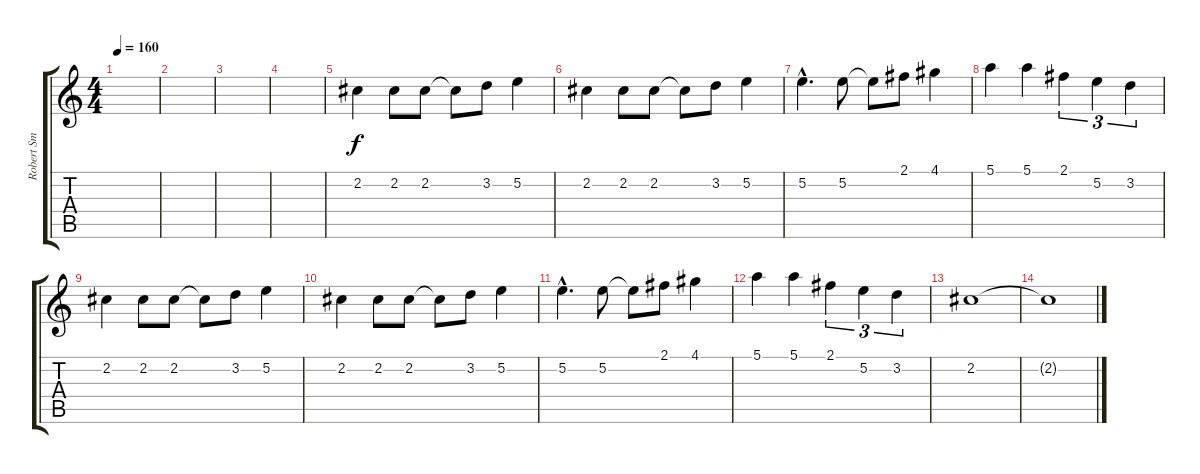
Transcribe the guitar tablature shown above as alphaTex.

\track (" Robert Smith guitar" " Robert Sm") {instrument electricguitarclean}
\staff {score tabs}
\tuning (E4 B3 G3 D3 A2 E2) {hide}
\ts (4 4)
\section ("" "")
\tempo 160
\clef g2
\ks c
|
\section ("" "")
|
\section ("" "")
|
|
2.2.4 2.2.8 2.2.8 2.2{t}.8 3.2.8 5.2.4 |
2.2.4 2.2.8 2.2.8 2.2{t}.8 3.2.8 5.2.4 |
5.2{hac}.4{d} 5.2.8 5.2{t}.8 2.1.8 4.1.4 |
5.1.4 5.1.4 2.1.4{tu (3 2)} 5.2.4{tu (3 2)} 3.2.4{tu (3 2)} |
2.2.4 2.2.8 2.2.8 2.2{t}.8 3.2.8 5.2.4 |
2.2.4 2.2.8 2.2.8 2.2{t}.8 3.2.8 5.2.4 |
5.2{hac}.4{d} 5.2.8 5.2{t}.8 2.1.8 4.1.4 |
5.1.4 5.1.4 2.1.4{tu (3 2)} 5.2.4{tu (3 2)} 3.2.4{tu (3 2)} |
2.2.1 |
2.2{t}.1
